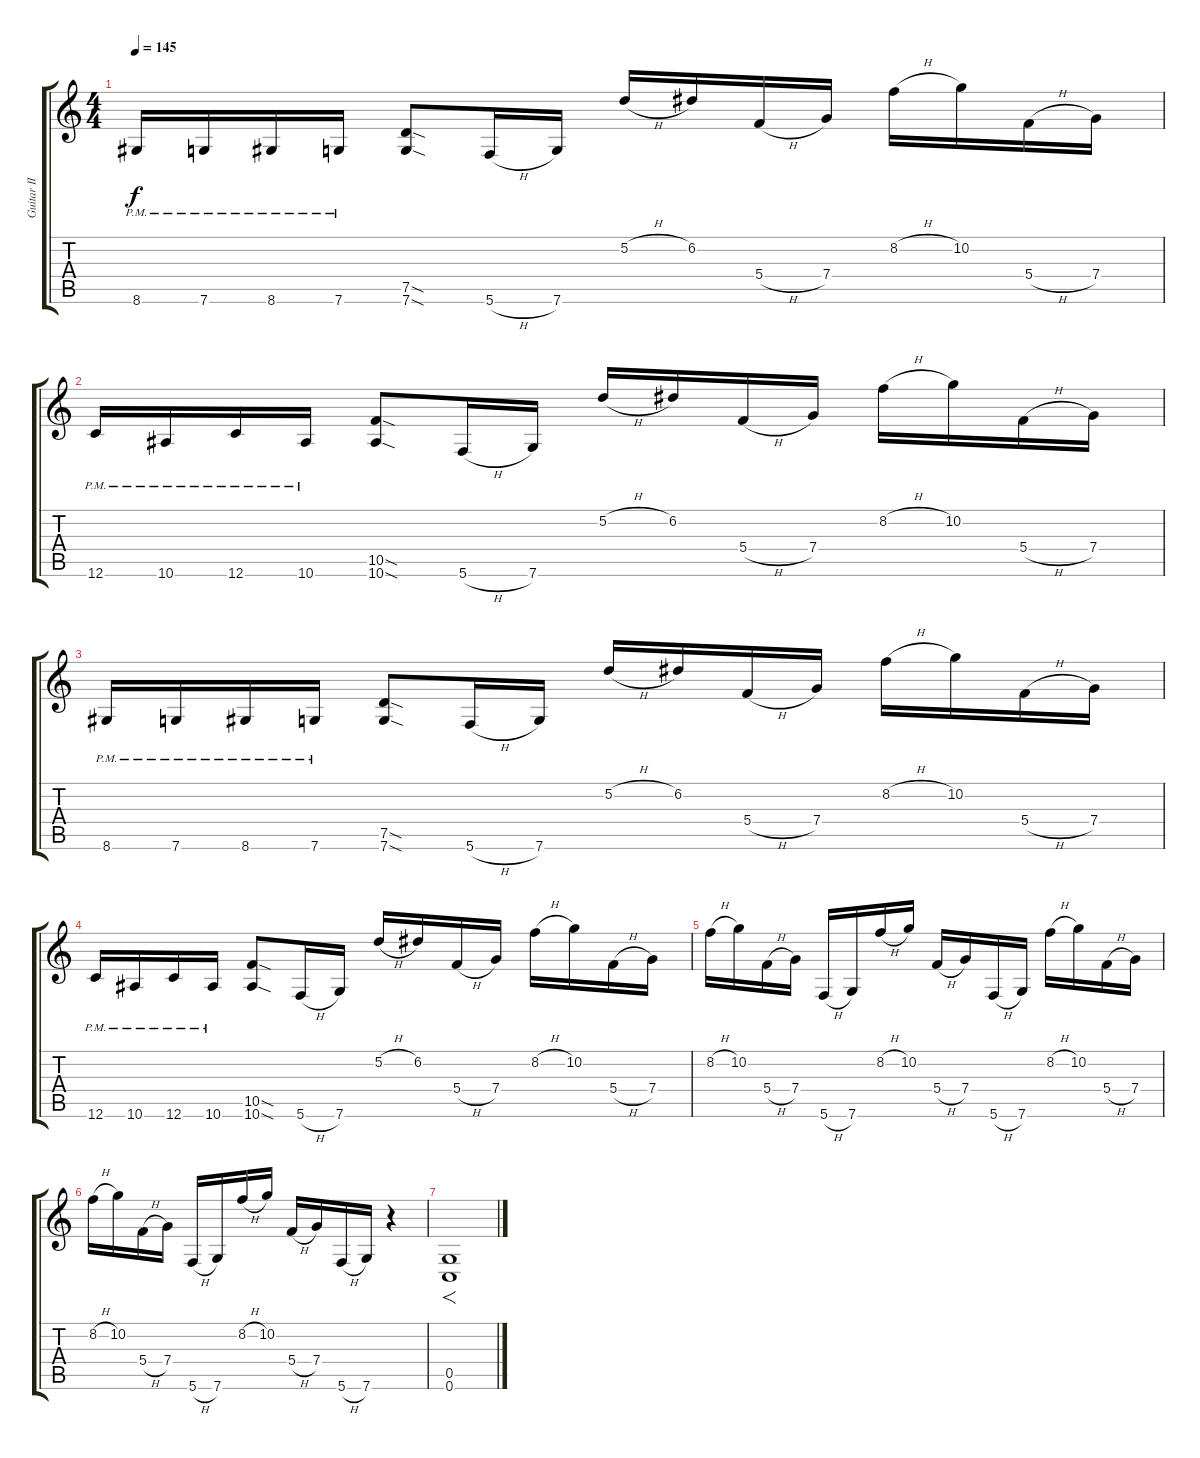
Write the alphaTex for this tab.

\track ("Guitar II" "Guitar II") {instrument distortionguitar}
\staff {score tabs}
\tuning (D4 A3 F3 C3 G2 C2) {hide}
\ts (4 4)
\tempo 145
\clef g2
\ks c
8.6{pm}.16{dy f} 7.6{pm}.16 8.6{pm}.16 7.6{pm}.16 (7.5{sod} 7.6{sod}).8 5.6{h}.16 7.6.16 5.2{h}.16 6.2.16 5.4{h}.16 7.4.16 8.2{h}.16 10.2.16 5.4{h}.16 7.4.16 |
12.6{pm}.16 10.6{pm}.16 12.6{pm}.16 10.6{pm}.16 (10.5{sod} 10.6{sod}).8 5.6{h}.16 7.6.16 5.2{h}.16 6.2.16 5.4{h}.16 7.4.16 8.2{h}.16 10.2.16 5.4{h}.16 7.4.16 |
8.6{pm}.16 7.6{pm}.16 8.6{pm}.16 7.6{pm}.16 (7.5{sod} 7.6{sod}).8 5.6{h}.16 7.6.16 5.2{h}.16 6.2.16 5.4{h}.16 7.4.16 8.2{h}.16 10.2.16 5.4{h}.16 7.4.16 |
12.6{pm}.16 10.6{pm}.16 12.6{pm}.16 10.6{pm}.16 (10.5{sod} 10.6{sod}).8 5.6{h}.16 7.6.16 5.2{h}.16 6.2.16 5.4{h}.16 7.4.16 8.2{h}.16 10.2.16 5.4{h}.16 7.4.16 |
8.2{h}.16 10.2.16 5.4{h}.16 7.4.16 5.6{h}.16 7.6.16 8.2{h}.16 10.2.16 5.4{h}.16 7.4.16 5.6{h}.16 7.6.16 8.2{h}.16 10.2.16 5.4{h}.16 7.4.16 |
8.2{h}.16 10.2.16 5.4{h}.16 7.4.16 5.6{h}.16 7.6.16 8.2{h}.16 10.2.16 5.4{h}.16 7.4.16 5.6{h}.16 7.6.16 r.4 |
(0.5 0.6).1{f}
